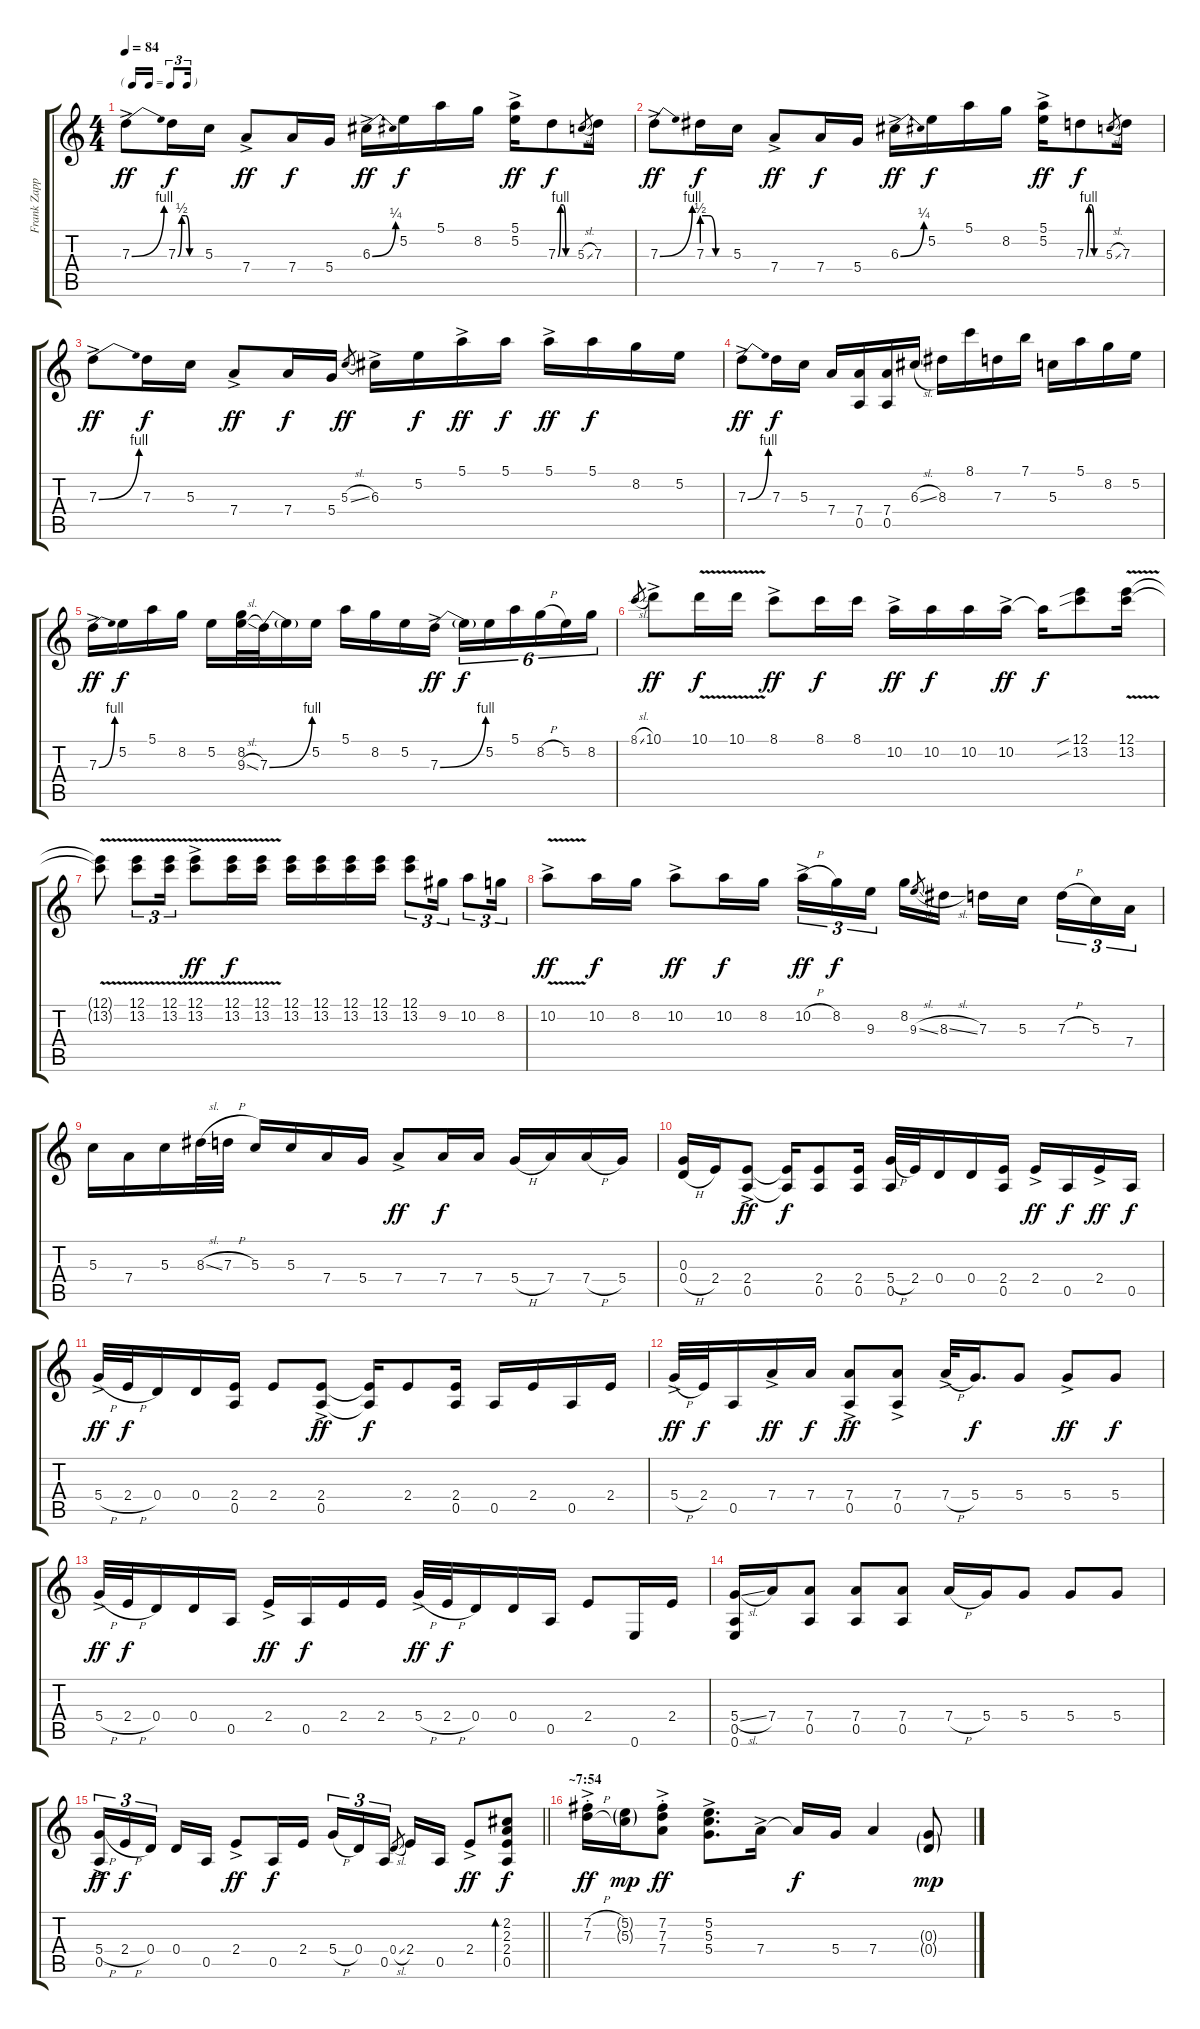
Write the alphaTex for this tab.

\track ("Frank Zappa - Guitar" "Frank Zapp") {instrument distortionguitar}
\staff {score tabs}
\tuning (E4 B3 G3 D3 A2 E2) {hide}
\ts (4 4)
\tf triplet16th
\tempo 84
\clef g2
\ks c
7.3{be (bend 0 0 60 4) ac}.8{dy ff} 7.3{be (custom 0 0 10 2 20 2 30 0 60 0)}.16{dy f} 5.3.16 7.4{ac}.8{dy ff} 7.4.16{dy f} 5.4.16 6.3{be (bend 0 0 60 1) ac}.16{dy ff} 5.2.16{dy f} 5.1.16 8.2.16 (5.1{ac} 5.2{ac}).16{dy ff} 7.3{be (custom 0 0 10 4 20 4 30 0 60 0)}.8{dy f} 5.3{sl}.8{gr} 7.3.16 |
7.3{be (bend 0 0 60 4) ac}.8{dy ff} 7.3{be (custom 0 2 15 2 30 0 60 0)}.16{dy f} 5.3.16 7.4{ac}.8{dy ff} 7.4.16{dy f} 5.4.16 6.3{be (bend 0 0 60 1) ac}.16{dy ff} 5.2.16{dy f} 5.1.16 8.2.16 (5.1{ac} 5.2{ac}).16{dy ff} 7.3{be (custom 0 0 10 4 20 4 30 0 60 0)}.8{dy f} 5.3{sl}.8{gr} 7.3.16 |
7.3{be (bend 0 0 60 4) ac}.8{dy ff} 7.3.16{dy f} 5.3.16 7.4{ac}.8{dy ff} 7.4.16{dy f} 5.4.16 5.3{sl}.8{gr dy ff} 6.3{ac}.16 5.2.16{dy f} 5.1{ac}.16{dy ff} 5.1.16{dy f} 5.1{ac}.16{dy ff} 5.1.16{dy f} 8.2.16 5.2.16 |
7.3{be (bend 0 0 60 4) ac}.8{dy ff} 7.3.16{dy f} 5.3.16 7.4.16 (7.4 0.5).16 (7.4 0.5).16 6.3{sl}.16 8.3.16 8.1.16 7.3.16 7.1.16 5.3.16 5.1.16 8.2.16 5.2.16 |
7.3{be (bend 0 0 60 4) ac}.16{dy ff} 5.2.16{dy f} 5.1.16 8.2.16 5.2.16 (8.2 9.3{sl}).32 7.3{be (bend 0 0 60 4)}.32 7.3{t}.16 5.2.16 5.1.16 8.2.16 5.2.16 7.3{be (bend 0 0 60 4) ac}.16{dy ff} 7.3{t}.16{tu (6 4) dy f} 5.2.16{tu (6 4)} 5.1.16{tu (6 4)} 8.2{h}.16{tu (6 4)} 5.2.16{tu (6 4)} 8.2.16{tu (6 4)} |
8.1{sl}.8{gr} 10.1{ac}.8{dy ff} 10.1{v}.16{dy f} 10.1{v}.16 8.1{ac}.8{dy ff} 8.1.16{dy f} 8.1.16 10.2{ac}.16{dy ff} 10.2.16{dy f} 10.2.16 10.2{ac}.16{dy ff} 10.2{t}.16{dy f} (12.1{sib} 13.2{sib}).8 (12.1{v} 13.2{v}).16 |
(12.1{v t} 13.2{v t}).8 (12.1{v} 13.2{v}).8{tu (3 2)} (12.1{v} 13.2{v}).16{tu (3 2)} (12.1{v ac} 13.2{v ac}).8{dy ff} (12.1{v} 13.2{v}).16{dy f} (12.1{v} 13.2{v}).16 (12.1 13.2).16 (12.1 13.2).16 (12.1 13.2).16 (12.1 13.2).16 (12.1 13.2).8{tu (3 2)} 9.2.16{tu (3 2)} 10.2.8{tu (3 2)} 8.2.16{tu (3 2)} |
10.2{v ac}.8{dy ff} 10.2.16{dy f} 8.2.16 10.2{ac}.8{dy ff} 10.2.16{dy f} 8.2.16 10.2{h ac}.16{tu (3 2) dy ff} 8.2.16{tu (3 2) dy f} 9.3.16{tu (3 2) beam splitsecondary} 8.2.16 9.3{sl}.8{gr} 8.3{sl}.16 7.3.16 5.3.16{beam splitsecondary} 7.3{h}.16{tu (3 2)} 5.3.16{tu (3 2)} 7.4.16{tu (3 2)} |
5.3.16 7.4.16 5.3.16 8.3{sl}.32 7.3{h}.32 5.3.16 5.3.16 7.4.16 5.4.16 7.4{ac}.8{dy ff} 7.4.16{dy f} 7.4.16 5.4{h}.16 7.4.16 7.4{h}.16 5.4.16 |
(0.3 0.4{h}).16 2.4.16 (2.4{ac} 0.5{ac}).8{dy ff} (2.4{t} 0.5{t}).16{dy f} (2.4 0.5).8 (2.4 0.5).16 (5.4{h} 0.5).32 2.4.32 0.4.16 0.4.16 (2.4 0.5).16 2.4{ac}.16{dy ff} 0.5.16{dy f} 2.4{ac}.16{dy ff} 0.5.16{dy f} |
5.4{h ac}.32{dy ff} 2.4{h}.32{dy f} 0.4.16 0.4.16 (2.4 0.5).16 2.4.8 (2.4{ac} 0.5{ac}).8{dy ff} (2.4{t} 0.5{t}).16{dy f} 2.4.8 (2.4 0.5).16 0.5.16 2.4.16 0.5.16 2.4.16 |
5.4{h ac}.32{dy ff} 2.4.32{dy f} 0.5.16 7.4{ac}.16{dy ff} 7.4.16{dy f} (7.4{ac} 0.5{ac}).8{dy ff} (7.4{ac} 0.5{ac}).8 7.4{h ac}.32 5.4.16{d dy f} 5.4.8 5.4{ac}.8{dy ff} 5.4.8{dy f} |
5.4{h ac}.32{dy ff} 2.4{h}.32{dy f} 0.4.16 0.4.16 0.5.16 2.4{ac}.16{dy ff} 0.5.16{dy f} 2.4.16 2.4.16 5.4{h ac}.32{dy ff} 2.4{h}.32{dy f} 0.4.16 0.4.16 0.5.16 2.4.8 0.6.16 2.4.16 |
(5.4{sl} 0.5 0.6).16 7.4.16 (7.4 0.5).8 (7.4 0.5).8 (7.4 0.5).8 7.4{h}.16 5.4.16 5.4.8 5.4.8 5.4.8 |
\barLineRight lightlight
(5.4{h ac} 0.5{ac}).16{tu (3 2) dy ff} 2.4{h}.16{tu (3 2) dy f} 0.4.16{tu (3 2) beam splitsecondary} 0.4.16 0.5.16 2.4{ac}.8{dy ff} 0.5.16{dy f} 2.4.16 5.4{h}.16{tu (3 2)} 0.4.16{tu (3 2)} 0.5.16{tu (3 2)} 0.4{sl}.8{gr beam splitsecondary} 2.4.16 0.5.16 2.4{ac}.8{dy ff} (2.2 2.3 2.4 0.5).8{bd 60 dy f} |
\section ("" "~7:54")
(7.2{h ac st} 7.3{h ac st}).16{dy ff} (5.2{g} 5.3{g}).16{dy mp} (7.2{ac st} 7.3{ac st} 7.4{ac st}).8{dy ff} (5.2{ac} 5.3{ac} 5.4{ac}).8{d} 7.4{ac}.16 7.4{t}.16{dy f} 5.4.16 7.4.4 (0.3{g} 0.4{g}).8{dy mp}
